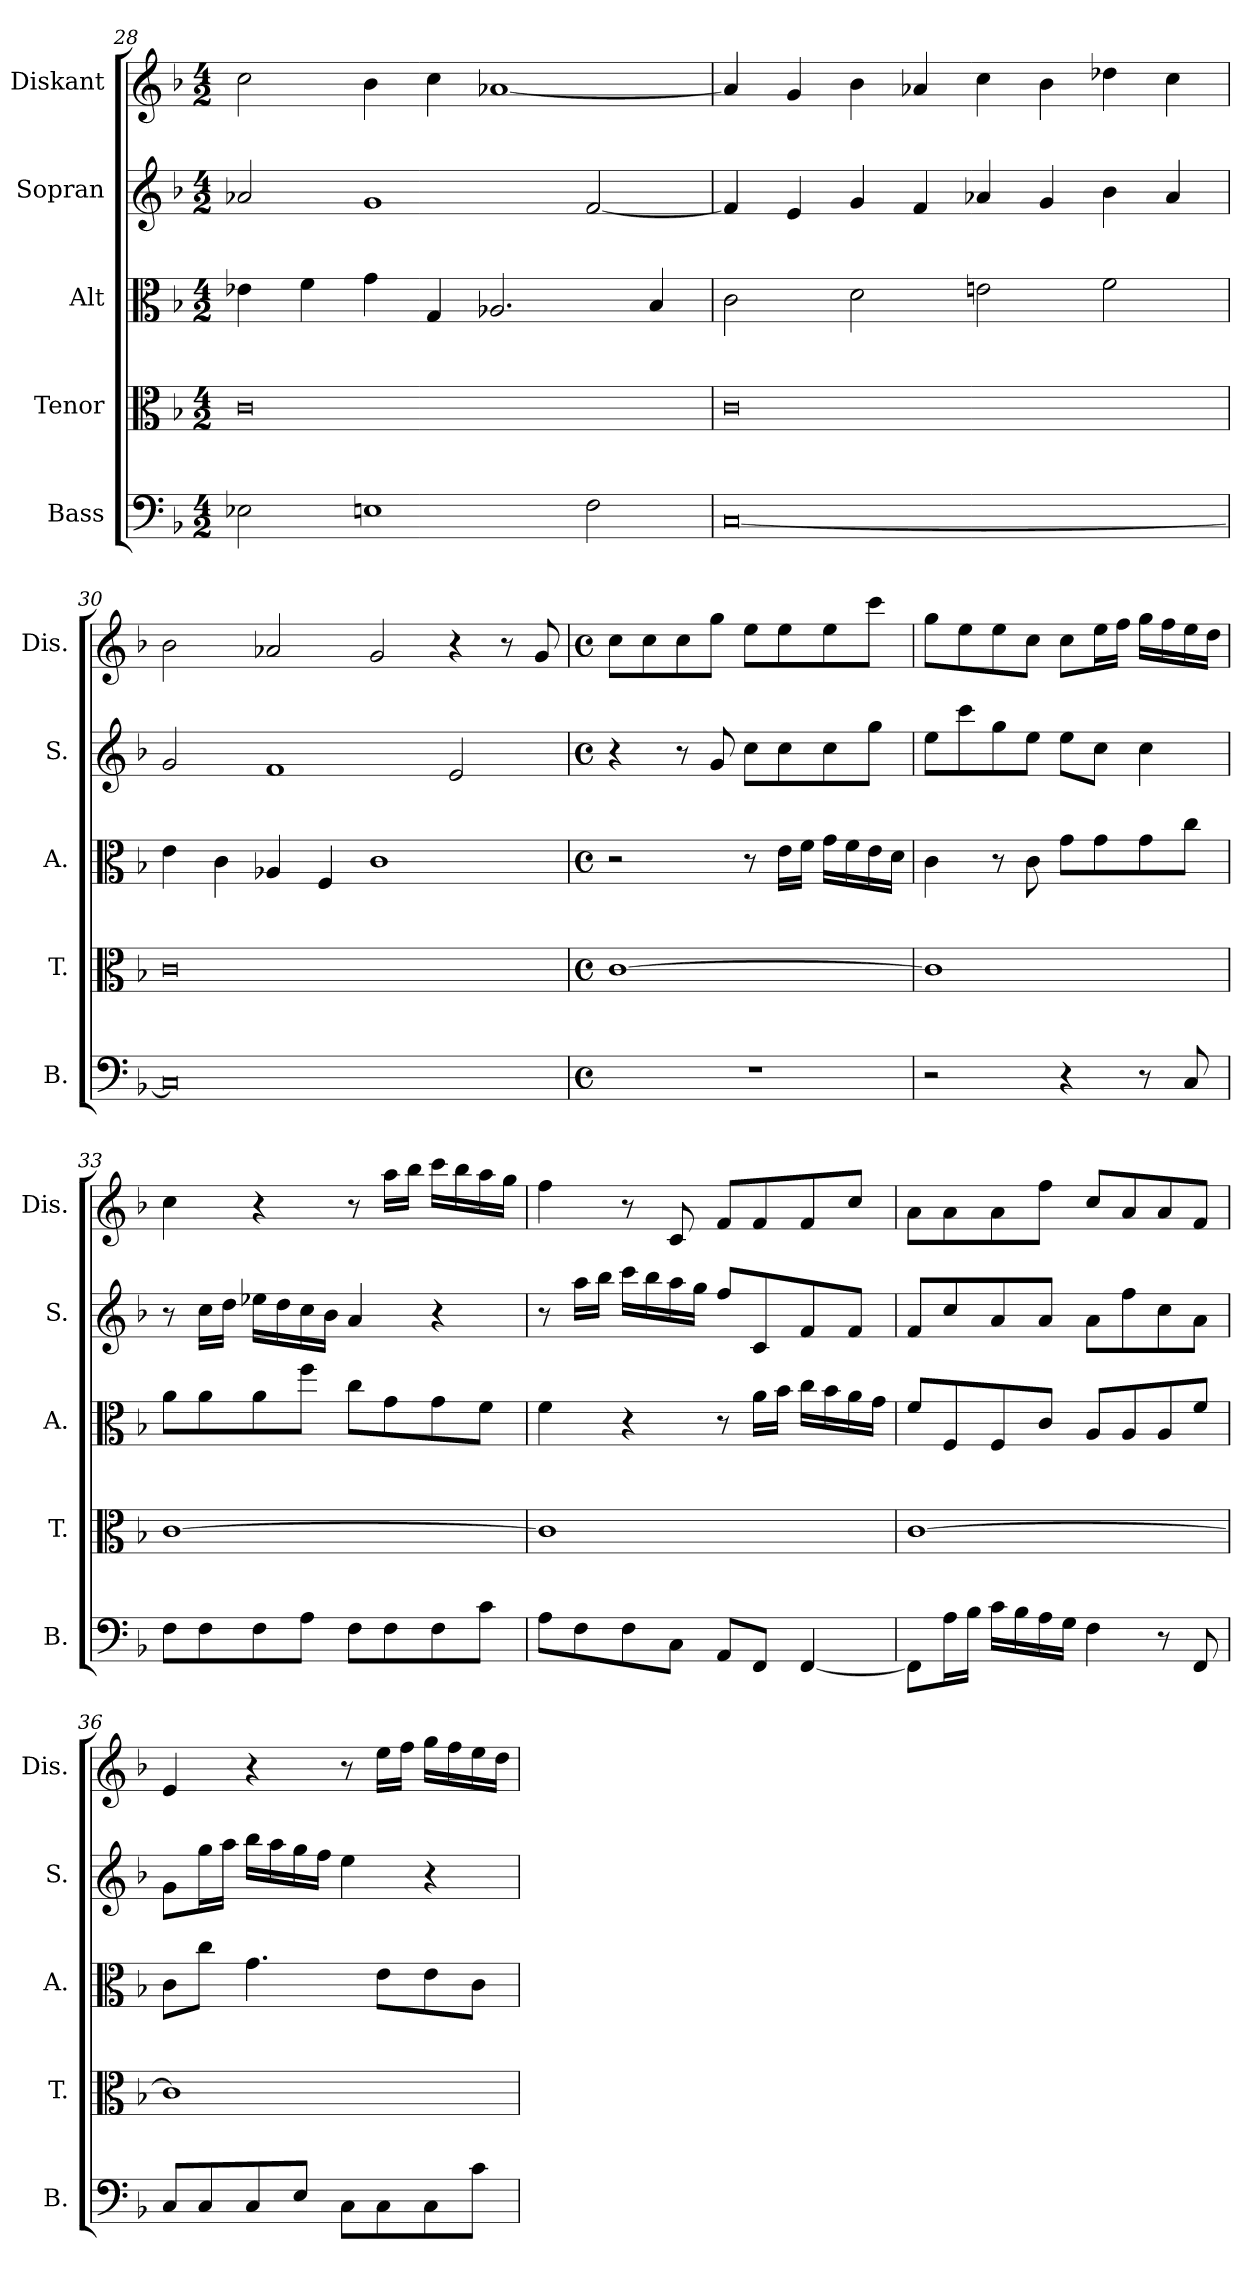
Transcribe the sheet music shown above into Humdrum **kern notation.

**kern	**kern	**kern	**kern	**kern
*part5	*part4	*part3	*part2	*part1
*staff5	*staff4	*staff3	*staff2	*staff1
*I"Bass	*I"Tenor	*I"Alt	*I"Sopran	*I"Diskant
*I'B.	*I'T.	*I'A.	*I'S.	*I'Dis.
*clefF4	*clefC3	*clefC3	*clefG2	*clefG2
*	*ITrd7c12	*	*	*
*k[b-]	*k[b-]	*k[b-]	*k[b-]	*k[b-]
*F:	*F:	*F:	*F:	*F:
*M4/2	*M4/2	*M4/2	*M4/2	*M4/2
=28	=28	=28	=28	=28
2E-X\	0C	4e-X\	2a-X/	2cc\
.	.	4f\	.	.
1En	.	4g\	1g	4b-\
.	.	4G/	.	4cc\
.	.	2.A-X/	.	[1a-X
2F\	.	.	[2f/	.
.	.	4B-/	.	.
!!LO:LB:g=z
=29	=29	=29	=29	=29
[0C	0C	2c\	4f/]	4a-/]
.	.	.	4e/	4g/
.	.	2d\	4g/	4b-\
.	.	.	4f/	4a-X/
.	.	2en\	4a-X/	4cc\
.	.	.	4g/	4b-\
.	.	2f\	4b-\	4dd-X\
.	.	.	4a-/	4cc\
=30	=30	=30	=30	=30
0C]	0C	4e\	2g/	2b-\
.	.	4c\	.	.
.	.	4A-X/	1f	2a-X/
.	.	4F/	.	.
.	.	1c	.	2g/
.	.	.	2e/	4r
.	.	.	.	8r
.	.	.	.	8g/
=31	=31	=31	=31	=31
*M4/4	*M4/4	*M4/4	*M4/4	*M4/4
*met(c)	*met(c)	*met(c)	*met(c)	*met(c)
1r	[1C	2r	4r	8cc\L
.	.	.	.	8cc\
.	.	.	8r	8cc\
.	.	.	8g/	8gg\J
.	.	8r	8cc\L	8ee\L
.	.	16e\LL	8cc\	8ee\
.	.	16f\JJ	.	.
.	.	16g\LL	8cc\	8ee\
.	.	16f\	.	.
.	.	16e\	8gg\J	8ccc\J
.	.	16d\JJ	.	.
=32	=32	=32	=32	=32
2r	1C]	4c\	8ee\L	8gg\L
.	.	.	8ccc\	8ee\
.	.	8r	8gg\	8ee\
.	.	8c\	8ee\J	8cc\J
4r	.	8g\L	8ee\L	8cc\L
.	.	8g\	8cc\J	16ee\L
.	.	.	.	16ff\JJ
8r	.	8g\	4cc\	16gg\LL
.	.	.	.	16ff\
8C/	.	8cc\J	.	16ee\
.	.	.	.	16dd\JJ
!!LO:PB:g=z
=33	=33	=33	=33	=33
8F\L	[1C	8a\L	8r	4cc\
8F\	.	8a\	16cc\LL	.
.	.	.	16dd\JJ	.
8F\	.	8a\	16ee-X\LL	4r
.	.	.	16dd\	.
8A\J	.	8ff\J	16cc\	.
.	.	.	16b-\JJ	.
8F\L	.	8cc\L	4a/	8r
8F\	.	8g\	.	16aa\LL
.	.	.	.	16bb-\JJ
8F\	.	8g\	4r	16ccc\LL
.	.	.	.	16bb-\
8c\J	.	8f\J	.	16aa\
.	.	.	.	16gg\JJ
=34	=34	=34	=34	=34
8A\L	1C]	4f\	8r	4ff\
8F\	.	.	16aa\LL	.
.	.	.	16bb-\JJ	.
8F\	.	4r	16ccc\LL	8r
.	.	.	16bb-\	.
8C\J	.	.	16aa\	8c/
.	.	.	16gg\JJ	.
8AA/L	.	8r	8ff/L	8f/L
8FF/J	.	16a\LL	8c/	8f/
.	.	16b-\JJ	.	.
[4FF/	.	16cc\LL	8f/	8f/
.	.	16b-\	.	.
.	.	16a\	8f/J	8cc/J
.	.	16g\JJ	.	.
=35	=35	=35	=35	=35
8FF\L]	[1C	8f/L	8f/L	8a\L
16A\L	.	8F/	8cc/	8a\
16B-\JJ	.	.	.	.
16c\LL	.	8F/	8a/	8a\
16B-\	.	.	.	.
16A\	.	8c/J	8a/J	8ff\J
16G\JJ	.	.	.	.
4F\	.	8A/L	8a\L	8cc/L
.	.	8A/	8ff\	8a/
8r	.	8A/	8cc\	8a/
8FF/	.	8f/J	8a\J	8f/J
!!LO:LB:g=z
=36	=36	=36	=36	=36
8C/L	1C]	8c\L	8g\L	4e/
8C/	.	8cc\J	16gg\L	.
.	.	.	16aa\JJ	.
8C/	.	4.g\	16bb-\LL	4r
.	.	.	16aa\	.
8E/J	.	.	16gg\	.
.	.	.	16ff\JJ	.
8C\L	.	.	4ee\	8r
8C\	.	8e\L	.	16ee\LL
.	.	.	.	16ff\JJ
8C\	.	8e\	4r	16gg\LL
.	.	.	.	16ff\
8c\J	.	8c\J	.	16ee\
.	.	.	.	16dd\JJ
=	=	=	=	=
*-	*-	*-	*-	*-
